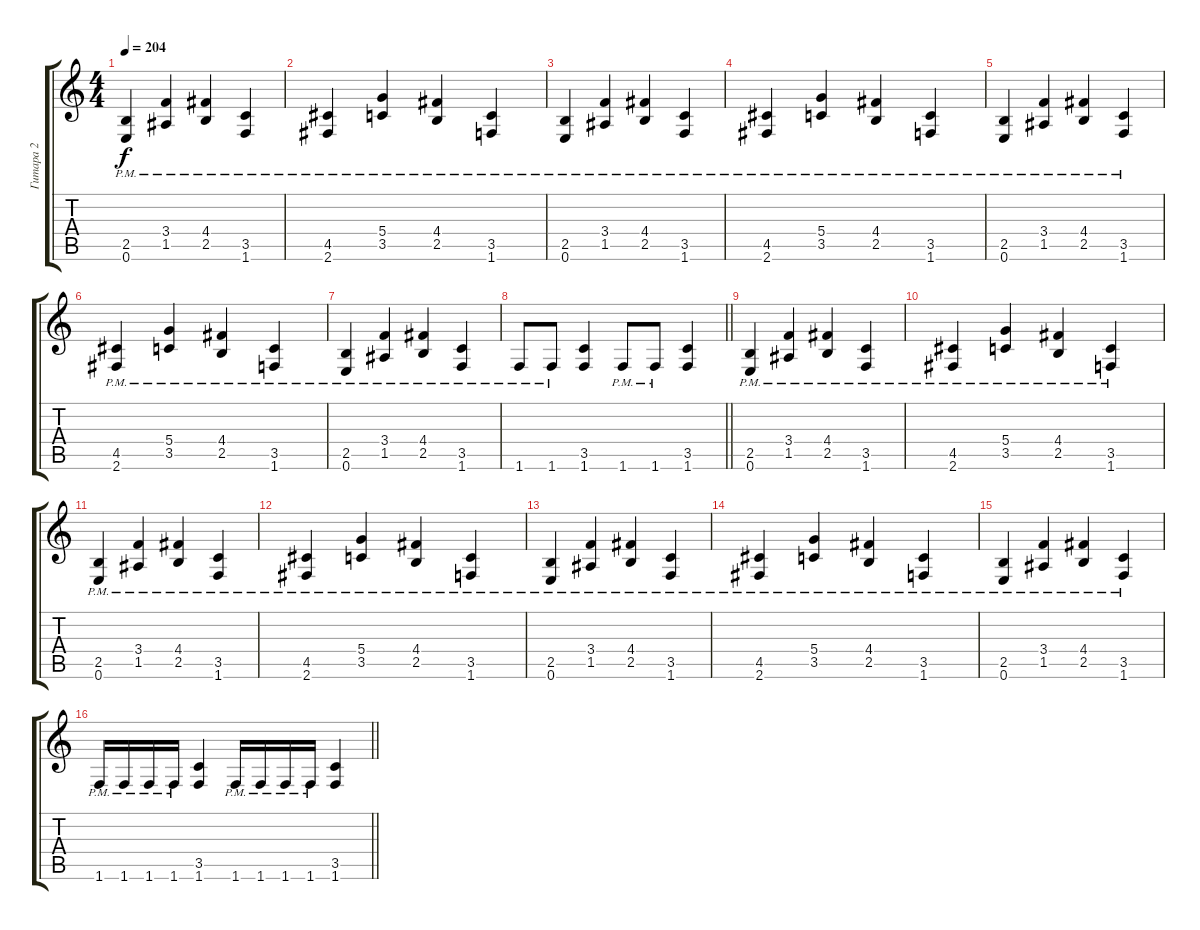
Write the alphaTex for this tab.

\track ("Гитара 2" "Гитара 2") {instrument distortionguitar}
\staff {score tabs}
\tuning (E4 B3 G3 D3 A2 E2) {hide}
\ts (4 4)
\tempo 204
\clef g2
\ks c
(2.5{pm} 0.6{pm}).4{dy f} (3.4{pm} 1.5{pm}).4 (4.4{pm} 2.5{pm}).4 (3.5{pm} 1.6{pm}).4 |
(4.5{pm} 2.6{pm}).4 (5.4{pm} 3.5{pm}).4 (4.4{pm} 2.5{pm}).4 (3.5{pm} 1.6{pm}).4 |
(2.5{pm} 0.6{pm}).4 (3.4{pm} 1.5{pm}).4 (4.4{pm} 2.5{pm}).4 (3.5{pm} 1.6{pm}).4 |
(4.5{pm} 2.6{pm}).4 (5.4{pm} 3.5{pm}).4 (4.4{pm} 2.5{pm}).4 (3.5{pm} 1.6{pm}).4 |
(2.5{pm} 0.6{pm}).4 (3.4{pm} 1.5{pm}).4 (4.4{pm} 2.5{pm}).4 (3.5{pm} 1.6{pm}).4 |
(4.5{pm} 2.6{pm}).4 (5.4{pm} 3.5{pm}).4 (4.4{pm} 2.5{pm}).4 (3.5{pm} 1.6{pm}).4 |
(2.5{pm} 0.6{pm}).4 (3.4{pm} 1.5{pm}).4 (4.4{pm} 2.5{pm}).4 (3.5{pm} 1.6{pm}).4 |
\barLineRight lightlight
1.6{pm}.8 1.6{pm}.8 (3.5 1.6).4 1.6{pm}.8 1.6{pm}.8 (3.5 1.6).4 |
(2.5{pm} 0.6{pm}).4 (3.4{pm} 1.5{pm}).4 (4.4{pm} 2.5{pm}).4 (3.5{pm} 1.6{pm}).4 |
(4.5{pm} 2.6{pm}).4 (5.4{pm} 3.5{pm}).4 (4.4{pm} 2.5{pm}).4 (3.5{pm} 1.6{pm}).4 |
(2.5{pm} 0.6{pm}).4 (3.4{pm} 1.5{pm}).4 (4.4{pm} 2.5{pm}).4 (3.5{pm} 1.6{pm}).4 |
(4.5{pm} 2.6{pm}).4 (5.4{pm} 3.5{pm}).4 (4.4{pm} 2.5{pm}).4 (3.5{pm} 1.6{pm}).4 |
(2.5{pm} 0.6{pm}).4 (3.4{pm} 1.5{pm}).4 (4.4{pm} 2.5{pm}).4 (3.5{pm} 1.6{pm}).4 |
(4.5{pm} 2.6{pm}).4 (5.4{pm} 3.5{pm}).4 (4.4{pm} 2.5{pm}).4 (3.5{pm} 1.6{pm}).4 |
(2.5{pm} 0.6{pm}).4 (3.4{pm} 1.5{pm}).4 (4.4{pm} 2.5{pm}).4 (3.5{pm} 1.6{pm}).4 |
\barLineRight lightlight
1.6{pm}.16 1.6{pm}.16 1.6{pm}.16 1.6{pm}.16 (3.5 1.6).4 1.6{pm}.16 1.6{pm}.16 1.6{pm}.16 1.6{pm}.16 (3.5 1.6).4
